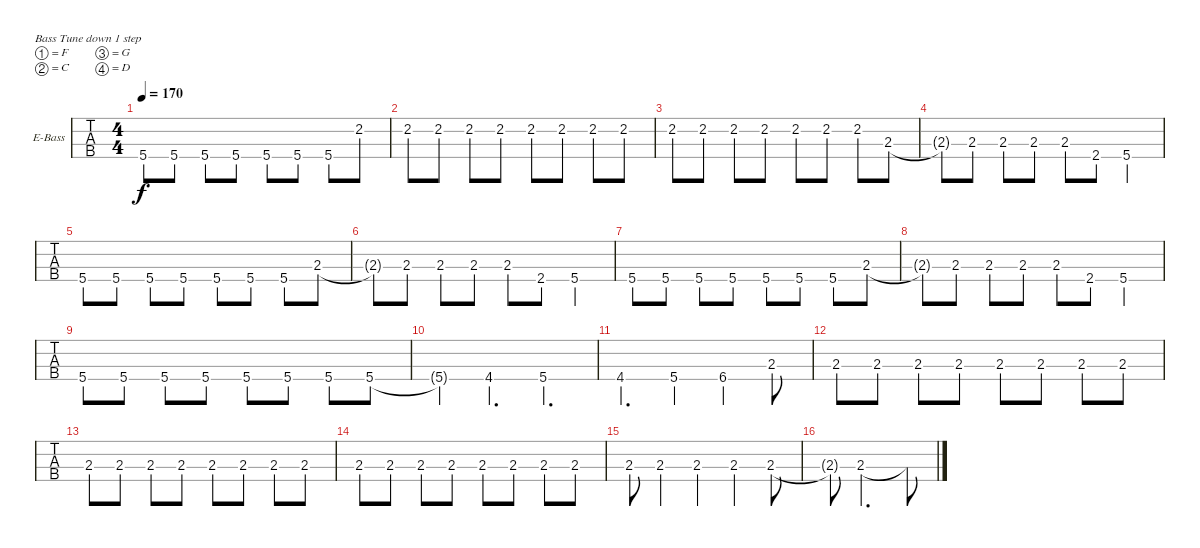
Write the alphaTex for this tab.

\bracketExtendMode groupsimilarinstruments
\firstSystemTrackNameOrientation horizontal
\otherSystemsTrackNameOrientation horizontal
\track ("Jason" "E-Bass") {instrument electricbasspick}
\staff {tabs}
\tuning (F2 C2 G1 D1)
\ts (4 4)
\tempo 170
\clef f4
\ks c
5.4.8{dy f} 5.4.8 5.4.8 5.4.8 5.4.8 5.4.8 5.4.8 2.2.8 |
2.2.8 2.2.8 2.2.8 2.2.8 2.2.8 2.2.8 2.2.8 2.2.8 |
2.2.8 2.2.8 2.2.8 2.2.8 2.2.8 2.2.8 2.2.8 2.3.8 |
2.3{t}.8 2.3.8 2.3.8 2.3.8 2.3.8 2.4.8 5.4.4 |
5.4.8 5.4.8 5.4.8 5.4.8 5.4.8 5.4.8 5.4.8 2.3.8 |
2.3{t}.8 2.3.8 2.3.8 2.3.8 2.3.8 2.4.8 5.4.4 |
5.4.8 5.4.8 5.4.8 5.4.8 5.4.8 5.4.8 5.4.8 2.3.8 |
2.3{t}.8 2.3.8 2.3.8 2.3.8 2.3.8 2.4.8 5.4.4 |
5.4.8 5.4.8 5.4.8 5.4.8 5.4.8 5.4.8 5.4.8 5.4.8 |
5.4{t}.4 4.4.4{d} 5.4.4{d} |
4.4.4{d} 5.4.4 6.4.4 2.3.8 |
2.3.8 2.3.8 2.3.8 2.3.8 2.3.8 2.3.8 2.3.8 2.3.8 |
2.3.8 2.3.8 2.3.8 2.3.8 2.3.8 2.3.8 2.3.8 2.3.8 |
2.3.8 2.3.8 2.3.8 2.3.8 2.3.8 2.3.8 2.3.8 2.3.8 |
2.3.8 2.3.4 2.3.4 2.3.4 2.3.8 |
2.3{t}.8 2.3.2{d} 2.3{t}.8
